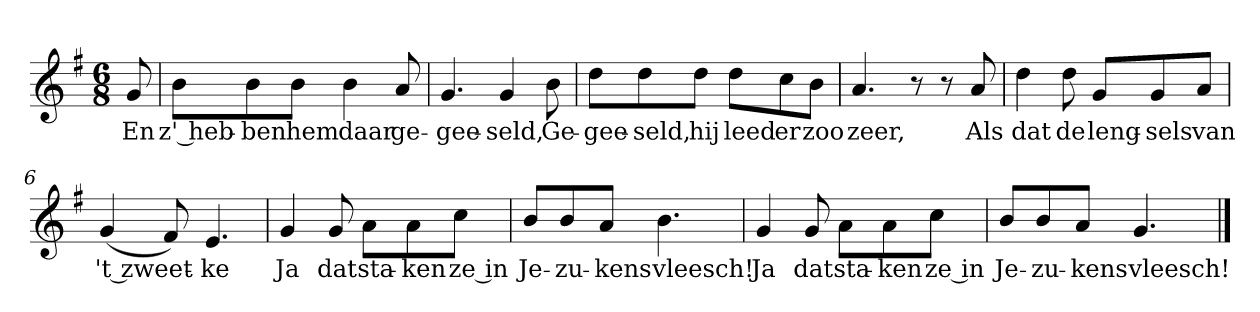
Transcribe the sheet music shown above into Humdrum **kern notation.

**kern	**text
*part1	*part1
*staff1	*staff1
*clefG2	*
*k[f#]	*
*G:	*
*M6/8	*
*MM120	*
=	=
8g	En
=1	=1
8b\L	z' heb-
8b\	-ben
8b\J	hem
4b	daar
8a	ge-
=2	=2
4.g	-gee-
4g	-seld,
8b	Ge-
=3	=3
8dd\L	-gee-
8dd\	-seld,
8dd\J	hij
8dd\L	leed
8cc\	er
8b\J	zoo
=4	=4
4.a	zeer,
8r	.
8r	.
8a	Als
=5	=5
4dd	dat
8dd	de
8g/L	leng-
8g/	-sels
8a/J	van
=6	=6
(4g	't zweet-
8f#)	.
4.e	-ke
=7	=7
4g	Ja
8g	dat
8a\L	sta-
8a\	-ken
8cc\J	ze in
=8	=8
8b/L	Je-
8b/	-zu-
8a/J	-kens
4.b	vleesch!
=9	=9
4g	Ja
8g	dat
8a\L	sta-
8a\	-ken
8cc\J	ze in
=10	=10
8b/L	Je-
8b/	-zu-
8a/J	-kens
4.g	vleesch!
==	==
*-	*-
